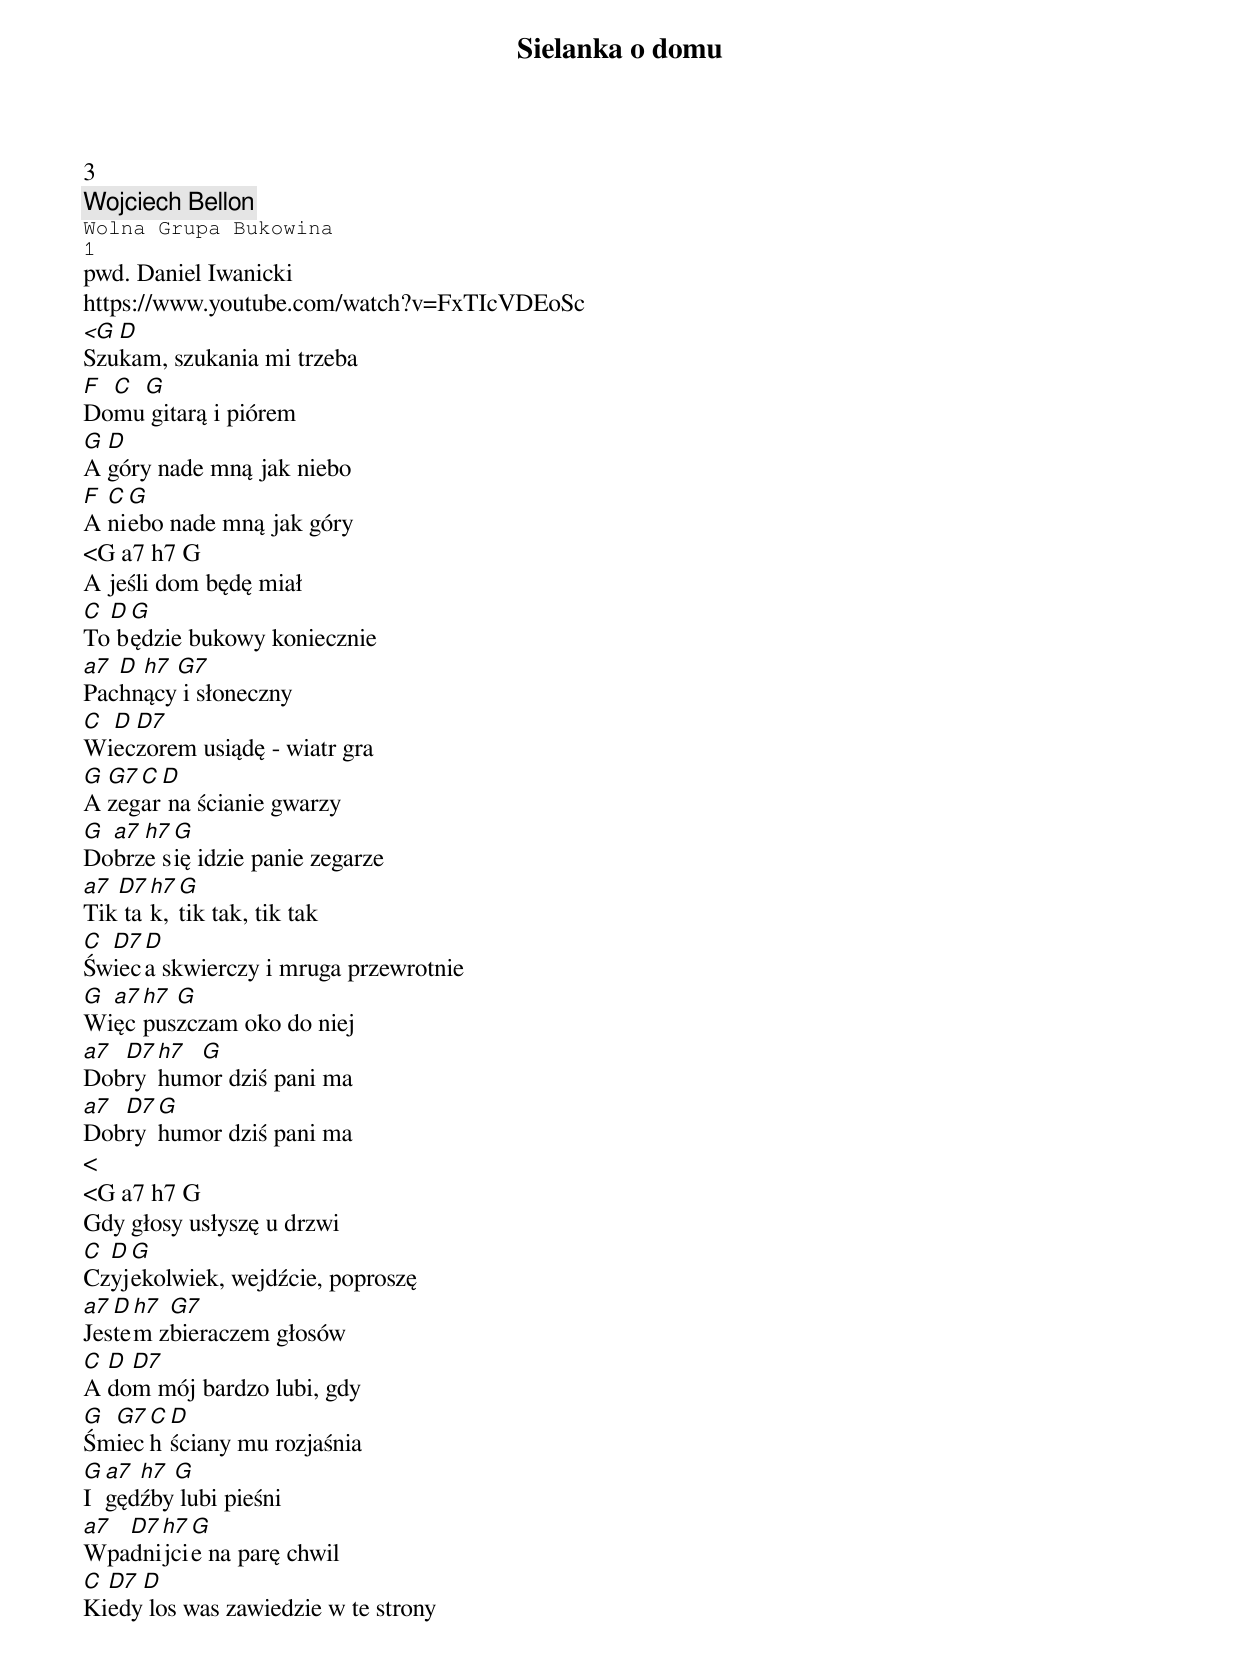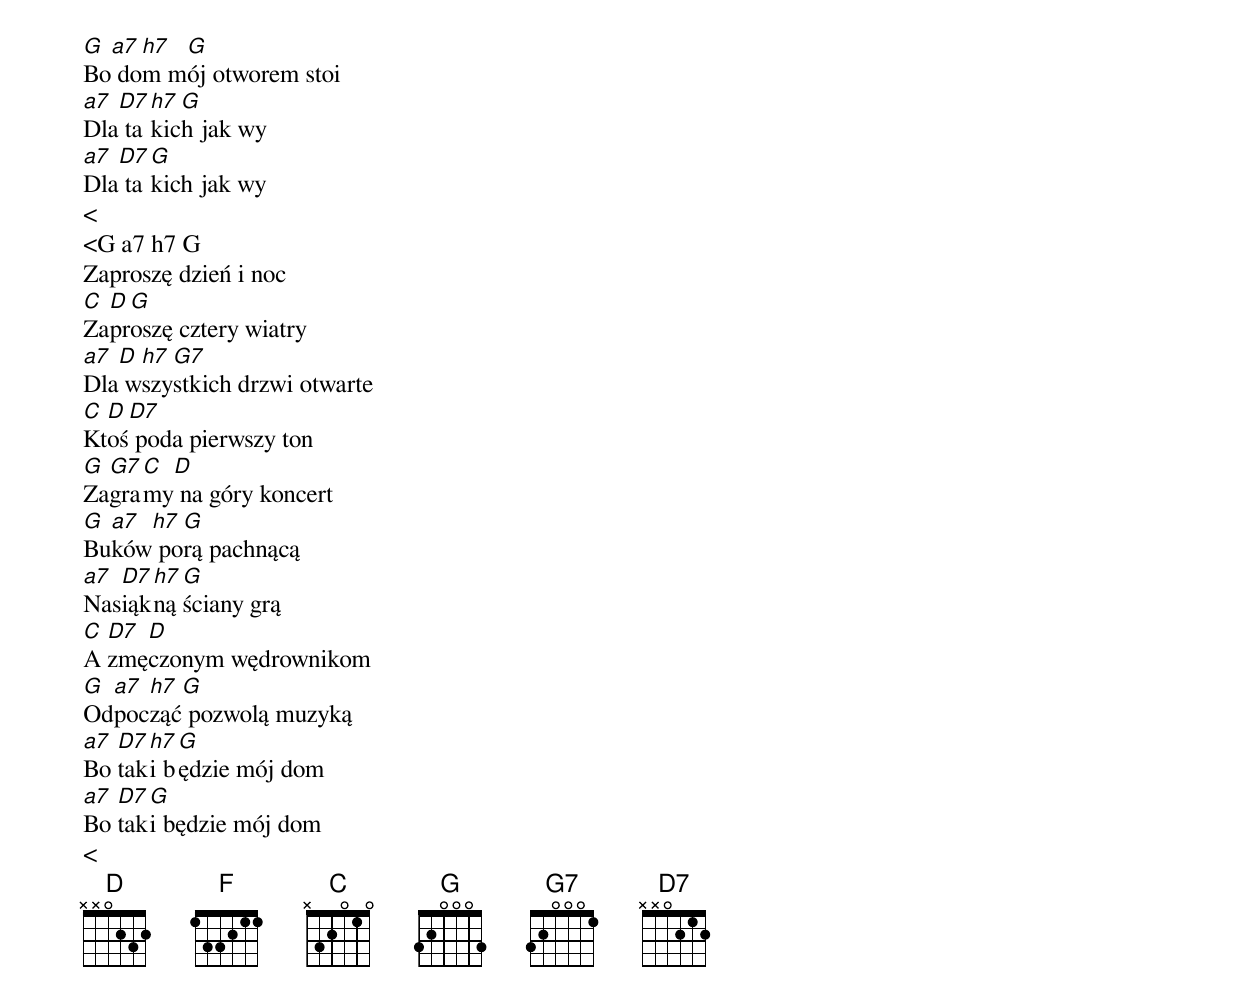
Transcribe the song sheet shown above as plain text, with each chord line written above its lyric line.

Sielanka o domu
3
Wojciech Bellon
Wolna Grupa Bukowina
1
pwd. Daniel Iwanicki
https://www.youtube.com/watch?v=FxTIcVDEoSc
<G D
Szukam, szukania mi trzeba
F C G
Domu gitarą i piórem
G D
A góry nade mną jak niebo
F C G
A niebo nade mną jak góry
<G a7 h7 G
A jeśli dom będę miał
C D G
To będzie bukowy koniecznie
a7 D h7 G7
Pachnący i słoneczny
C D D7
Wieczorem usiądę - wiatr gra
G G7 C D
A zegar na ścianie gwarzy
G a7 h7 G
Dobrze się idzie panie zegarze
a7 D7 h7 G
Tik tak, tik tak, tik tak
C D7 D
Świeca skwierczy i mruga przewrotnie
G a7 h7 G
Więc puszczam oko do niej
a7 D7 h7 G
Dobry humor dziś pani ma
a7 D7 G
Dobry humor dziś pani ma
<
<G a7 h7 G
Gdy głosy usłyszę u drzwi
C D G
Czyjekolwiek, wejdźcie, poproszę
a7 D h7 G7
Jestem zbieraczem głosów
C D D7
A dom mój bardzo lubi, gdy
G G7 C D
Śmiech ściany mu rozjaśnia
G a7 h7 G
I gędźby lubi pieśni
a7 D7 h7 G
Wpadnijcie na parę chwil
C D7 D
Kiedy los was zawiedzie w te strony
G a7 h7 G
Bo dom mój otworem stoi
a7 D7 h7 G
Dla takich jak wy
a7 D7 G
Dla takich jak wy
<
<G a7 h7 G
Zaproszę dzień i noc
C D G
Zaproszę cztery wiatry
a7 D h7 G7
Dla wszystkich drzwi otwarte
C D D7
Ktoś poda pierwszy ton
G G7 C D
Zagramy na góry koncert
G a7 h7 G
Buków porą pachnącą
a7 D7 h7 G
Nasiąkną ściany grą
C D7 D
A zmęczonym wędrownikom
G a7 h7 G
Odpocząć pozwolą muzyką
a7 D7 h7 G
Bo taki będzie mój dom
a7 D7 G
Bo taki będzie mój dom
<
